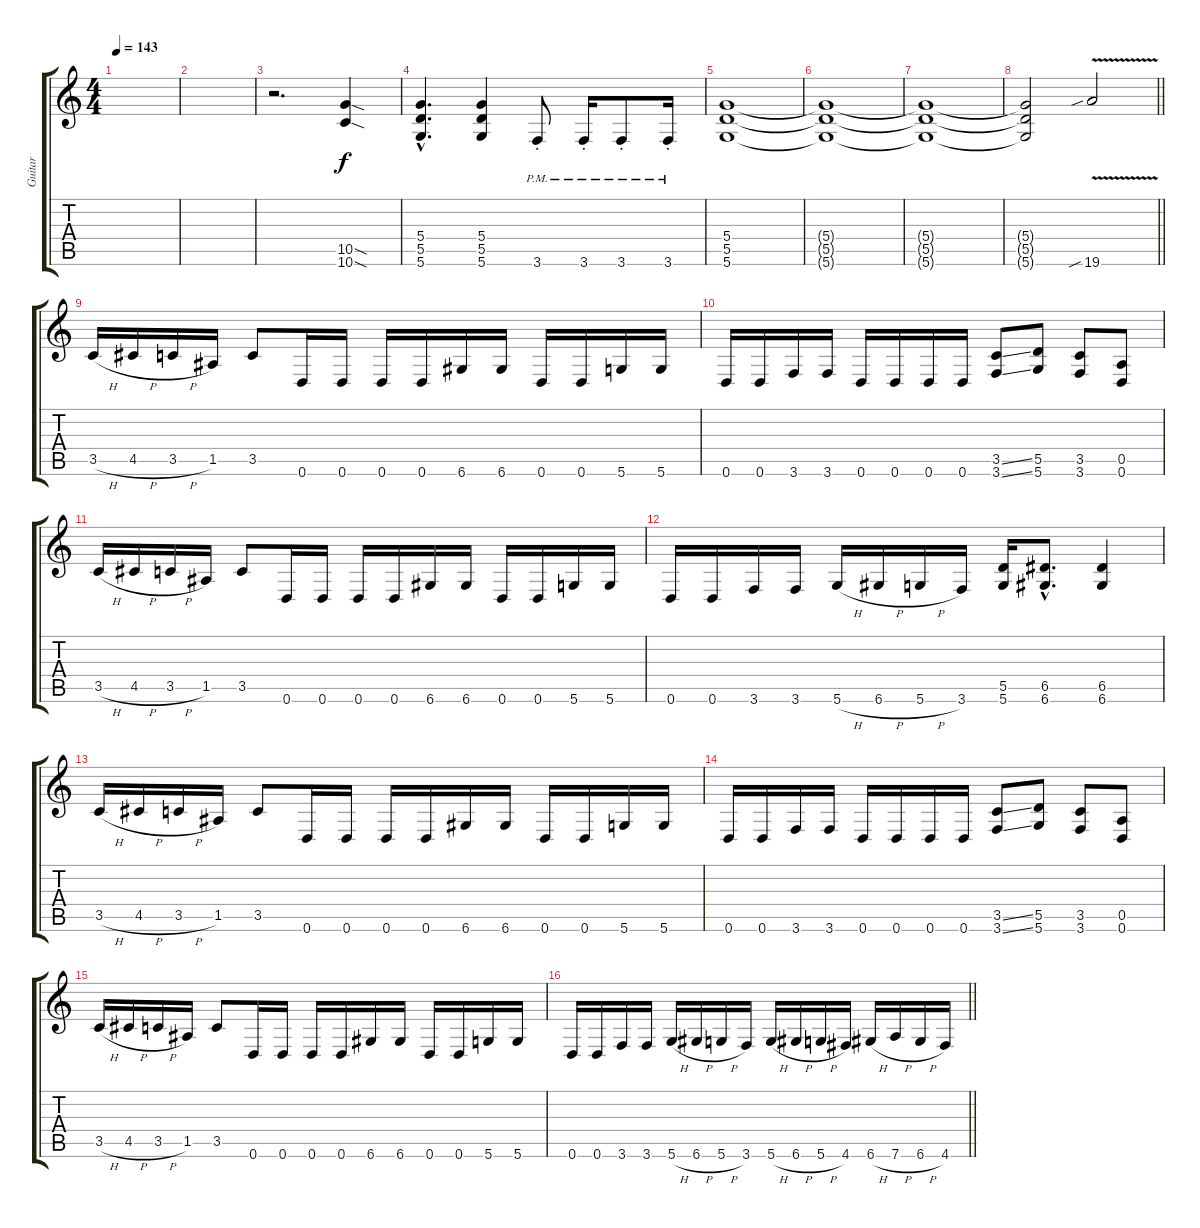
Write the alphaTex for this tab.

\track ("Guitar" "Guitar") {instrument distortionguitar}
\staff {score tabs}
\tuning (E4 B3 G3 D3 A2 D2) {hide}
\ts (4 4)
\tempo 143
\clef g2
\ks c
|
|
r.2{d} (10.5{sod} 10.6{sod}).4 |
(5.4{hac} 5.5{hac} 5.6{hac}).4{d dy f} (5.4 5.5 5.6).4 3.6{pm st}.8 3.6{pm st}.16 3.6{pm st}.8 3.6{pm st}.16 |
(5.4 5.5 5.6).1{volume 7} |
(5.4{t} 5.5{t} 5.6{t}).1 |
(5.4{t} 5.5{t} 5.6{t}).1 |
\barLineRight lightlight
(5.4{t} 5.5{t} 5.6{t}).2 19.6{v sib}.2{volume 14} |
\section ("" "")
3.5{h}.16 4.5{h}.16 3.5{h}.16 1.5.16 3.5.8 0.6.16 0.6.16 0.6.16 0.6.16 6.6.16 6.6.16 0.6.16 0.6.16 5.6.16 5.6.16 |
0.6.16 0.6.16 3.6.16 3.6.16 0.6.16 0.6.16 0.6.16 0.6.16 (3.5{ss} 3.6{ss}).8 (5.5 5.6).8 (3.5 3.6).8 (0.5 0.6).8 |
3.5{h}.16 4.5{h}.16 3.5{h}.16 1.5.16 3.5.8 0.6.16 0.6.16 0.6.16 0.6.16 6.6.16 6.6.16 0.6.16 0.6.16 5.6.16 5.6.16 |
0.6.16 0.6.16 3.6.16 3.6.16 5.6{h}.16 6.6{h}.16 5.6{h}.16 3.6.16 (5.5 5.6).16 (6.5{hac} 6.6{hac}).8{d} (6.5 6.6).4 |
3.5{h}.16 4.5{h}.16 3.5{h}.16 1.5.16 3.5.8 0.6.16 0.6.16 0.6.16 0.6.16 6.6.16 6.6.16 0.6.16 0.6.16 5.6.16 5.6.16 |
0.6.16 0.6.16 3.6.16 3.6.16 0.6.16 0.6.16 0.6.16 0.6.16 (3.5{ss} 3.6{ss}).8 (5.5 5.6).8 (3.5 3.6).8 (0.5 0.6).8 |
3.5{h}.16 4.5{h}.16 3.5{h}.16 1.5.16 3.5.8 0.6.16 0.6.16 0.6.16 0.6.16 6.6.16 6.6.16 0.6.16 0.6.16 5.6.16 5.6.16 |
\barLineRight lightlight
0.6.16 0.6.16 3.6.16 3.6.16 5.6{h}.16 6.6{h}.16 5.6{h}.16 3.6.16 5.6{h}.16 6.6{h}.16 5.6{h}.16 4.6.16 6.6{h}.16 7.6{h}.16 6.6{h}.16 4.6.16
